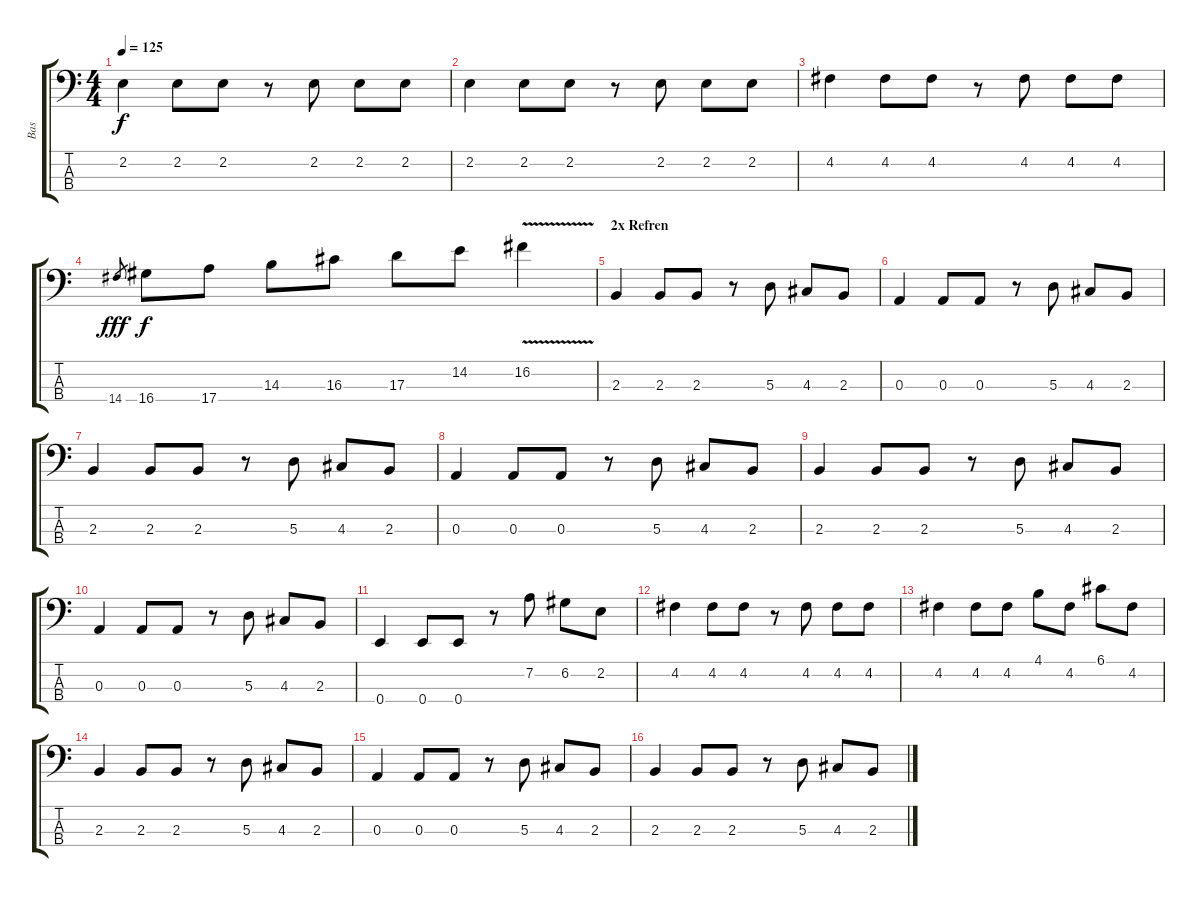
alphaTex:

\track ("Bas" "Bas") {instrument electricbassfinger}
\staff {score tabs}
\tuning (G2 D2 A1 E1) {hide}
\ts (4 4)
\tempo 125
\clef f4
\ks c
2.2.4{dy f} 2.2.8 2.2.8 r.8 2.2.8 2.2.8 2.2.8 |
2.2.4 2.2.8 2.2.8 r.8 2.2.8 2.2.8 2.2.8 |
4.2.4 4.2.8 4.2.8 r.8 4.2.8 4.2.8 4.2.8 |
14.4.8{gr dy fff} 16.4.8{dy f} 17.4.8 14.3.8 16.3.8 17.3.8 14.2.8 16.2{v}.4 |
\section ("" "2x Refren")
2.3.4 2.3.8 2.3.8 r.8 5.3.8 4.3.8 2.3.8 |
0.3.4 0.3.8 0.3.8 r.8 5.3.8 4.3.8 2.3.8 |
2.3.4 2.3.8 2.3.8 r.8 5.3.8 4.3.8 2.3.8 |
0.3.4 0.3.8 0.3.8 r.8 5.3.8 4.3.8 2.3.8 |
2.3.4 2.3.8 2.3.8 r.8 5.3.8 4.3.8 2.3.8 |
0.3.4 0.3.8 0.3.8 r.8 5.3.8 4.3.8 2.3.8 |
0.4.4 0.4.8 0.4.8 r.8 7.2.8 6.2.8 2.2.8 |
4.2.4 4.2.8 4.2.8 r.8 4.2.8 4.2.8 4.2.8 |
4.2.4 4.2.8 4.2.8 4.1.8 4.2.8 6.1.8 4.2.8 |
2.3.4 2.3.8 2.3.8 r.8 5.3.8 4.3.8 2.3.8 |
0.3.4 0.3.8 0.3.8 r.8 5.3.8 4.3.8 2.3.8 |
2.3.4 2.3.8 2.3.8 r.8 5.3.8 4.3.8 2.3.8
